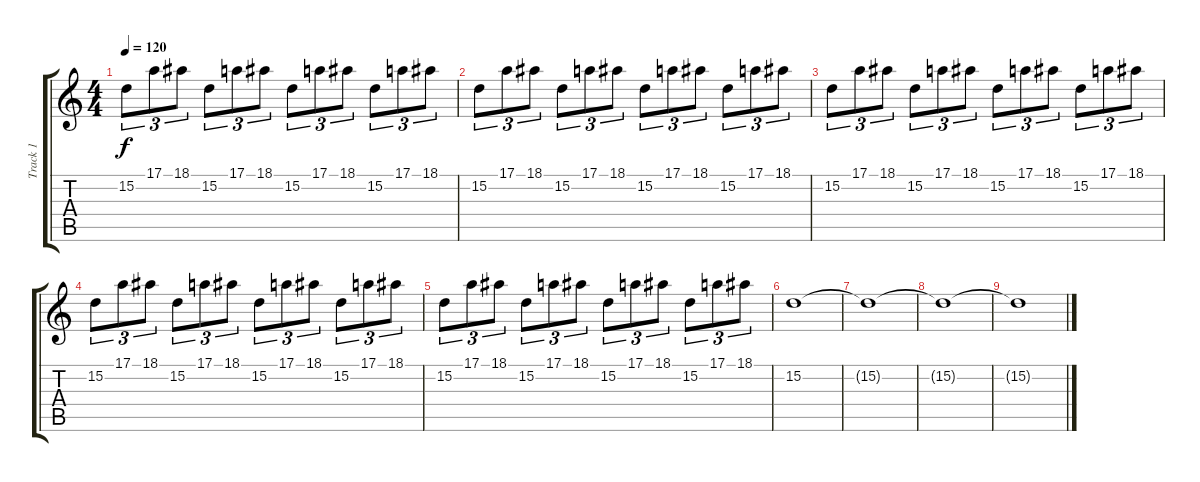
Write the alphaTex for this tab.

\track ("Track 1" "Track 1") {instrument pad2warm}
\staff {score tabs}
\tuning (E4 B3 G3 D3 A2 E2) {hide}
\ts (4 4)
\tempo 120
\clef g2
\ks c
15.2.8{tu (3 2) dy f} 17.1.8{tu (3 2)} 18.1.8{tu (3 2)} 15.2.8{tu (3 2)} 17.1.8{tu (3 2)} 18.1.8{tu (3 2)} 15.2.8{tu (3 2)} 17.1.8{tu (3 2)} 18.1.8{tu (3 2)} 15.2.8{tu (3 2)} 17.1.8{tu (3 2)} 18.1.8{tu (3 2)} |
15.2.8{tu (3 2)} 17.1.8{tu (3 2)} 18.1.8{tu (3 2)} 15.2.8{tu (3 2)} 17.1.8{tu (3 2)} 18.1.8{tu (3 2)} 15.2.8{tu (3 2)} 17.1.8{tu (3 2)} 18.1.8{tu (3 2)} 15.2.8{tu (3 2)} 17.1.8{tu (3 2)} 18.1.8{tu (3 2)} |
15.2.8{tu (3 2)} 17.1.8{tu (3 2)} 18.1.8{tu (3 2)} 15.2.8{tu (3 2)} 17.1.8{tu (3 2)} 18.1.8{tu (3 2)} 15.2.8{tu (3 2)} 17.1.8{tu (3 2)} 18.1.8{tu (3 2)} 15.2.8{tu (3 2)} 17.1.8{tu (3 2)} 18.1.8{tu (3 2)} |
15.2.8{tu (3 2)} 17.1.8{tu (3 2)} 18.1.8{tu (3 2)} 15.2.8{tu (3 2)} 17.1.8{tu (3 2)} 18.1.8{tu (3 2)} 15.2.8{tu (3 2)} 17.1.8{tu (3 2)} 18.1.8{tu (3 2)} 15.2.8{tu (3 2)} 17.1.8{tu (3 2)} 18.1.8{tu (3 2)} |
15.2.8{tu (3 2)} 17.1.8{tu (3 2)} 18.1.8{tu (3 2)} 15.2.8{tu (3 2)} 17.1.8{tu (3 2)} 18.1.8{tu (3 2)} 15.2.8{tu (3 2)} 17.1.8{tu (3 2)} 18.1.8{tu (3 2)} 15.2.8{tu (3 2)} 17.1.8{tu (3 2)} 18.1.8{tu (3 2)} |
15.2.1{volume 0} |
15.2{t}.1 |
15.2{t}.1 |
15.2{t}.1
